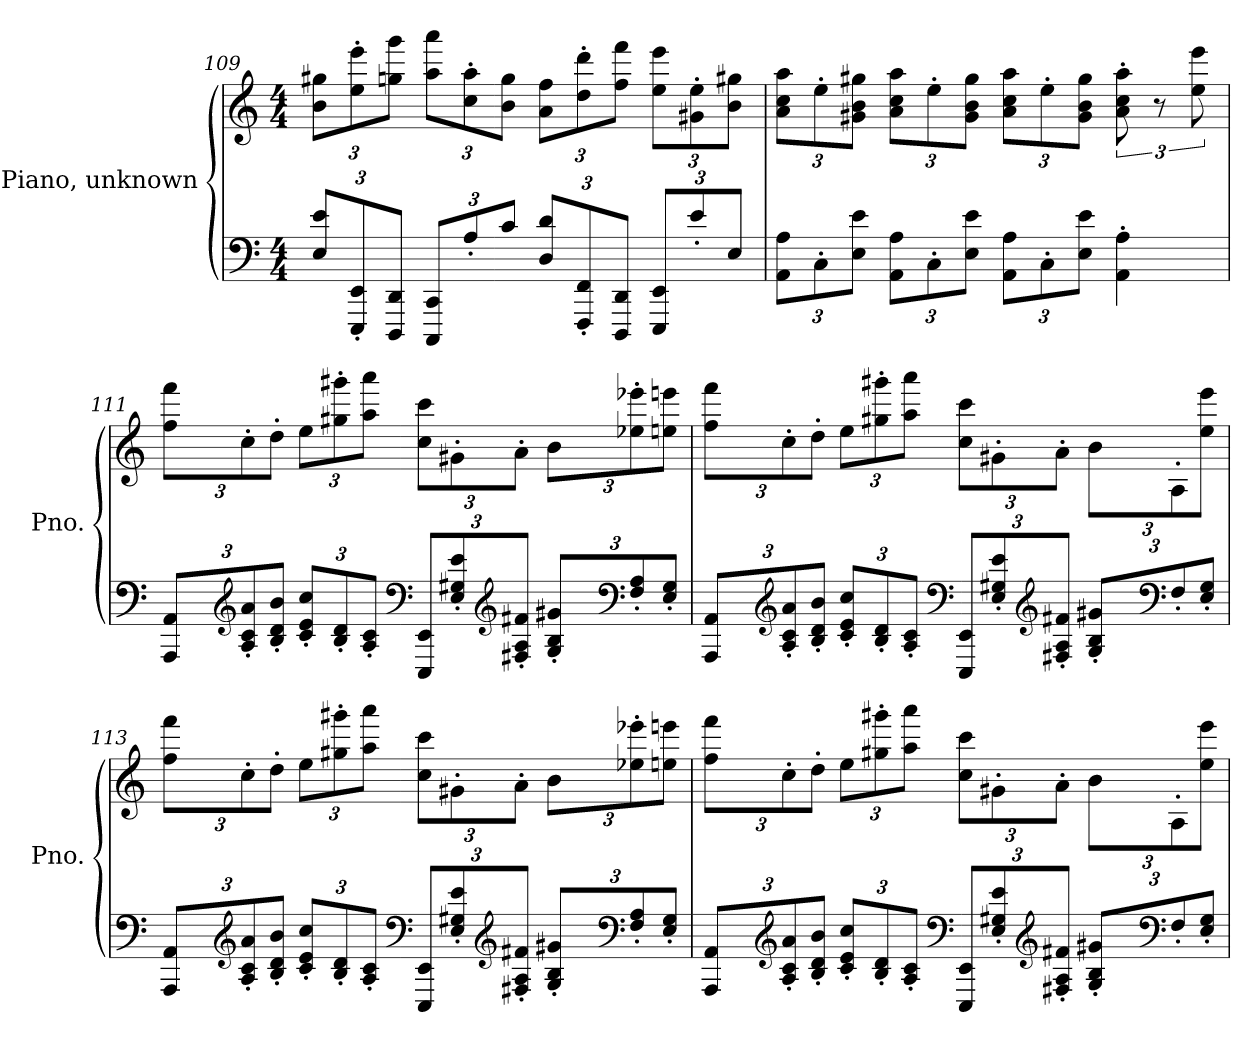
**kern	**kern
*part1	*part1
*staff2	*staff1
*I"Piano, unknown	*
*I'Pno.	*
!!LO:LB:g=z
*clefF4	*clefG2
*k[]	*k[]
*M4/4	*M4/4
*Xbrackettup	*Xbrackettup
=109	=109
12E/ 12e/L	12b\ 12gg#X\L
12EEE/' 12EE/'	12ee\' 12eee\'
12DDD/ 12DD/J	12ggn\ 12ggg\J
12CCC/ 12CC/L	12aa\ 12aaa\L
12A'/	12cc\' 12aa\'
12c/J	12b\ 12gg\J
12D/ 12d/L	12a\ 12ff\L
12FFF/' 12FF/'	12dd\' 12ddd\'
12DDD/ 12DD/J	12ff\ 12fff\J
12EEE/ 12EE/L	12ee\ 12eee\L
12e'/	12g#X\' 12ee\'
12E/J	12b\ 12gg#X\J
=110	=110
12AA\ 12A\L	12a\ 12cc\ 12aa\L
12C'\	12ee'\
12E\ 12e\J	12g#X\ 12b\ 12gg#X\J
12AA\ 12A\L	12a\ 12cc\ 12aa\L
12C'\	12ee'\
12E\ 12e\J	12g#\ 12b\ 12gg#\J
12AA\ 12A\L	12a\ 12cc\ 12aa\L
12C'\	12ee'\
12E\ 12e\J	12g#\ 12b\ 12gg#\J
*	*brackettup
4AA\' 4A\'	12a\' 12cc\' 12aa\'
.	12r
.	12ee\ 12eee\
!!LO:LB:g=z
=111	=111
*	*Xbrackettup
12AAA/ 12AA/L	12ff\ 12fff\L
*clefG2	*
12A/' 12c/' 12a/'	12cc'\
12B/' 12d/' 12b/'J	12dd'\J
12c/' 12e/' 12cc/'L	12ee\L
12B/' 12d/'	12gg#X\' 12ggg#X\'
12A/' 12c/'J	12aa\ 12aaa\J
*clefF4	*
12EEE/ 12EE/L	12cc\ 12ccc\L
12E/' 12G#X/' 12e/'	12g#X'\
*clefG2	*
12F#X/' 12A/' 12f#X/'J	12a'\J
12G#/' 12B/' 12g#X/'L	12b\L
*clefF4	*
12F#/' 12A/'	12ee-X\' 12eee-X\'
12E/' 12G#/'J	12een\ 12eeen\J
!!LO:LB:g=z
=112	=112
12AAA/ 12AA/L	12ff\ 12fff\L
*clefG2	*
12A/' 12c/' 12a/'	12cc'\
12B/' 12d/' 12b/'J	12dd'\J
12c/' 12e/' 12cc/'L	12ee\L
12B/' 12d/'	12gg#X\' 12ggg#X\'
12A/' 12c/'J	12aa\ 12aaa\J
*clefF4	*
12EEE/ 12EE/L	12cc\ 12ccc\L
12E/' 12G#X/' 12e/'	12g#X'\
*clefG2	*
12F#X/' 12A/' 12f#X/'J	12a'\J
12G#/' 12B/' 12g#X/'L	12b\L
*clefF4	*
12F#'/	12A'\
12E/' 12G#/'J	12ee\ 12eee\J
!!LO:PB:g=z
=113	=113
12AAA/ 12AA/L	12ff\ 12fff\L
*clefG2	*
12A/' 12c/' 12a/'	12cc'\
12B/' 12d/' 12b/'J	12dd'\J
12c/' 12e/' 12cc/'L	12ee\L
12B/' 12d/'	12gg#X\' 12ggg#X\'
12A/' 12c/'J	12aa\ 12aaa\J
*clefF4	*
12EEE/ 12EE/L	12cc\ 12ccc\L
12E/' 12G#X/' 12e/'	12g#X'\
*clefG2	*
12F#X/' 12A/' 12f#X/'J	12a'\J
12G#/' 12B/' 12g#X/'L	12b\L
*clefF4	*
12F#/' 12A/'	12ee-X\' 12eee-X\'
12E/' 12G#/'J	12een\ 12eeen\J
!!LO:LB:g=z
=114	=114
12AAA/ 12AA/L	12ff\ 12fff\L
*clefG2	*
12A/' 12c/' 12a/'	12cc'\
12B/' 12d/' 12b/'J	12dd'\J
12c/' 12e/' 12cc/'L	12ee\L
12B/' 12d/'	12gg#X\' 12ggg#X\'
12A/' 12c/'J	12aa\ 12aaa\J
*clefF4	*
12EEE/ 12EE/L	12cc\ 12ccc\L
12E/' 12G#X/' 12e/'	12g#X'\
*clefG2	*
12F#X/' 12A/' 12f#X/'J	12a'\J
12G#/' 12B/' 12g#X/'L	12b\L
*clefF4	*
12F#'/	12A'\
12E/' 12G#/'J	12ee\ 12eee\J
=	=
*-	*-
